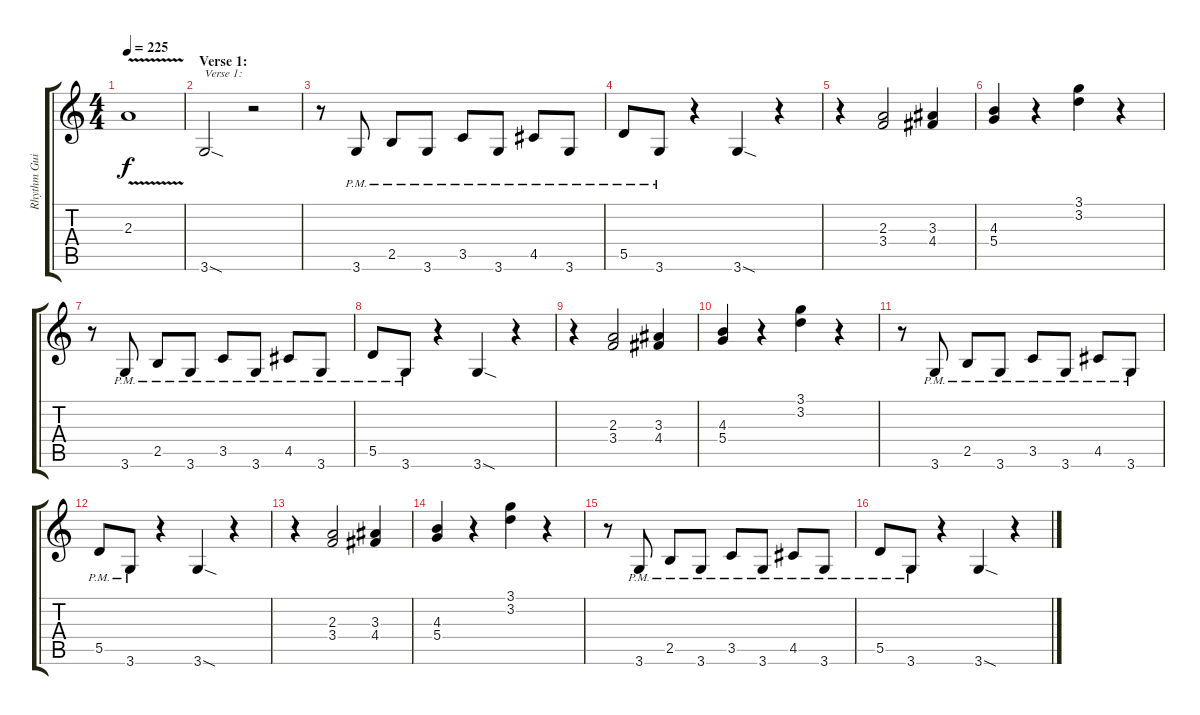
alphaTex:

\track ("Rhythm Guitar 2" "Rhythm Gui") {instrument distortionguitar}
\staff {score tabs}
\tuning (E4 B3 G3 D3 A2 E2) {hide}
\ts (4 4)
\tempo 225
\clef g2
\ks c
2.3{v}.1{dy f} |
\section ("" "Verse 1:")
3.6{sod}.2{txt "Verse 1:"} r.2 |
r.8 3.6{pm}.8 2.5{pm}.8 3.6{pm}.8 3.5{pm}.8 3.6{pm}.8 4.5{pm}.8 3.6{pm}.8 |
5.5{pm}.8 3.6{pm}.8 r.4 3.6{sod}.4 r.4 |
r.4 (2.3 3.4).2 (3.3 4.4).4 |
(4.3 5.4).4 r.4 (3.1 3.2).4 r.4 |
r.8 3.6{pm}.8 2.5{pm}.8 3.6{pm}.8 3.5{pm}.8 3.6{pm}.8 4.5{pm}.8 3.6{pm}.8 |
5.5{pm}.8 3.6{pm}.8 r.4 3.6{sod}.4 r.4 |
r.4 (2.3 3.4).2 (3.3 4.4).4 |
(4.3 5.4).4 r.4 (3.1 3.2).4 r.4 |
r.8 3.6{pm}.8 2.5{pm}.8 3.6{pm}.8 3.5{pm}.8 3.6{pm}.8 4.5{pm}.8 3.6{pm}.8 |
5.5{pm}.8 3.6{pm}.8 r.4 3.6{sod}.4 r.4 |
r.4 (2.3 3.4).2 (3.3 4.4).4 |
(4.3 5.4).4 r.4 (3.1 3.2).4 r.4 |
r.8 3.6{pm}.8 2.5{pm}.8 3.6{pm}.8 3.5{pm}.8 3.6{pm}.8 4.5{pm}.8 3.6{pm}.8 |
5.5{pm}.8 3.6{pm}.8 r.4 3.6{sod}.4 r.4
